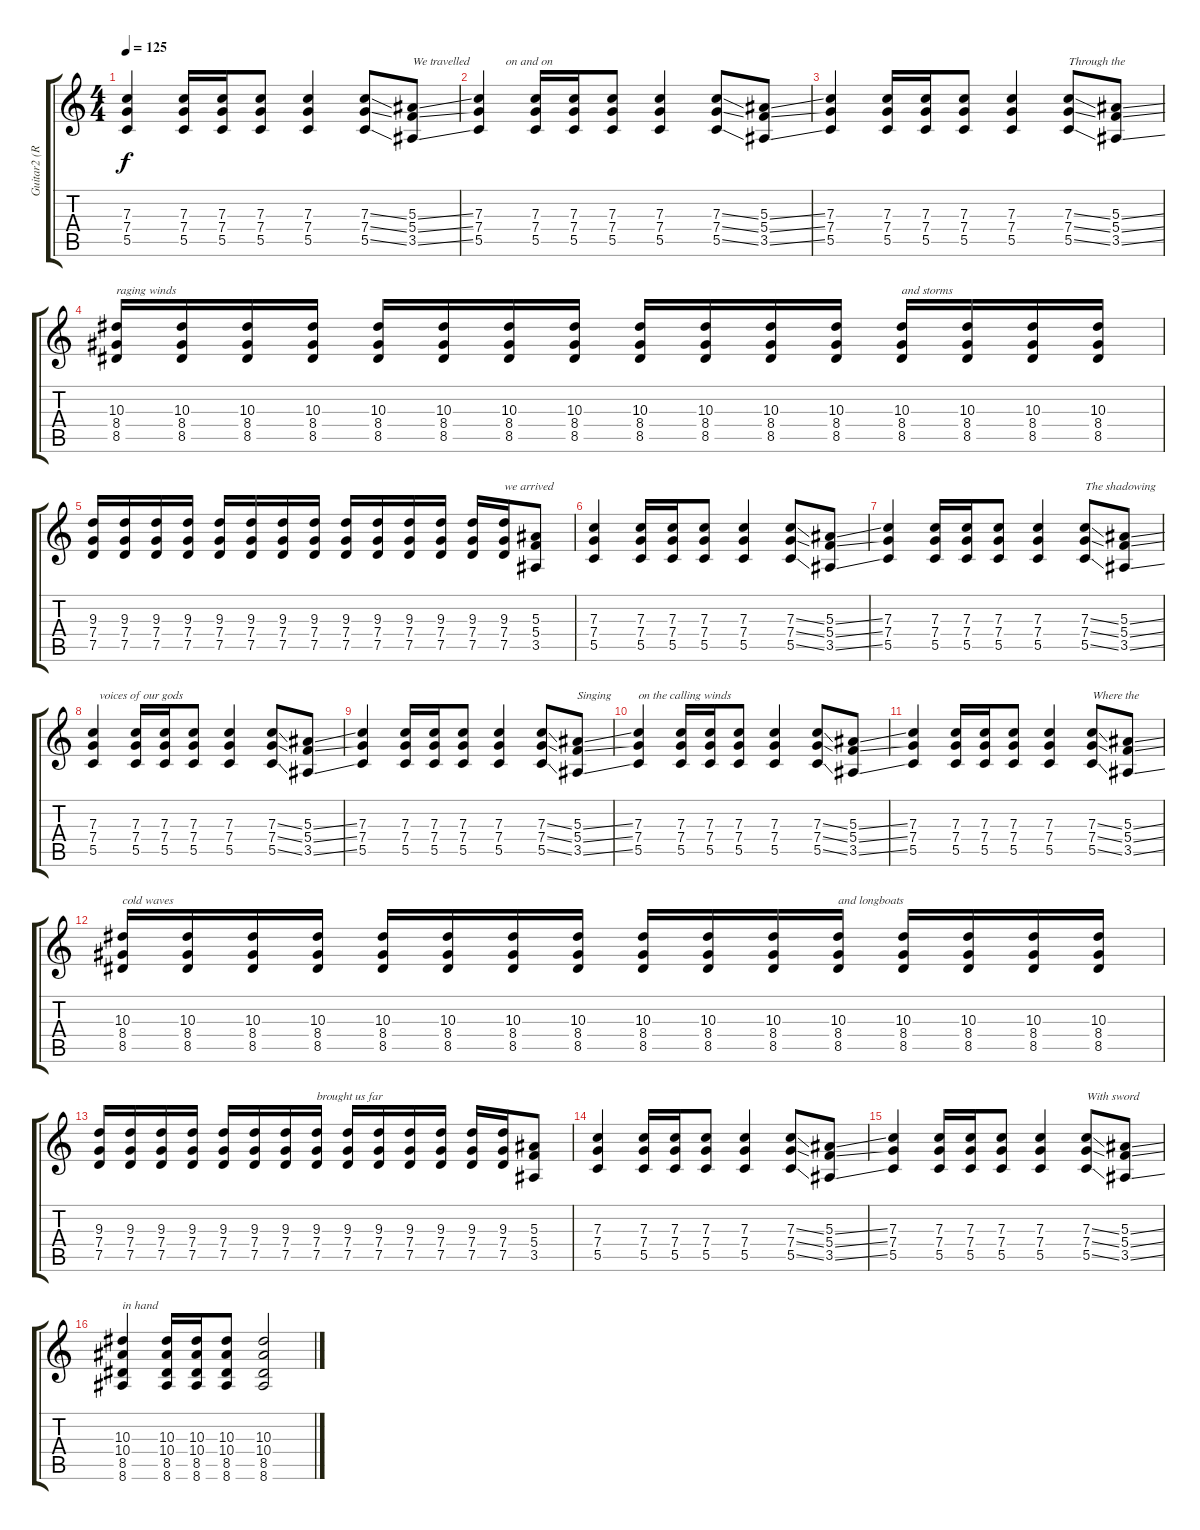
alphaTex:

\track ("Guitar2 (Rythm)" "Guitar2 (R") {instrument distortionguitar}
\staff {score tabs}
\tuning (D4 A3 F3 C3 G2 D2) {hide}
\ts (4 4)
\tempo 125
\clef g2
\ks c
(7.3 7.4 5.5).4{dy f} (7.3 7.4 5.5).16 (7.3 7.4 5.5).16 (7.3 7.4 5.5).8 (7.3 7.4 5.5).4 (7.3{ss} 7.4{ss} 5.5{ss}).8 (5.3{ss} 5.4{ss} 3.5{ss}).8{txt "We travelled"} |
(7.3 7.4 5.5).4{txt "         on and on"} (7.3 7.4 5.5).16 (7.3 7.4 5.5).16 (7.3 7.4 5.5).8 (7.3 7.4 5.5).4 (7.3{ss} 7.4{ss} 5.5{ss}).8 (5.3{ss} 5.4{ss} 3.5{ss}).8 |
(7.3 7.4 5.5).4 (7.3 7.4 5.5).16 (7.3 7.4 5.5).16 (7.3 7.4 5.5).8 (7.3 7.4 5.5).4 (7.3{ss} 7.4{ss} 5.5{ss}).8{txt "Through the"} (5.3{ss} 5.4{ss} 3.5{ss}).8 |
(10.3 8.4 8.5).16{txt "raging winds"} (10.3 8.4 8.5).16 (10.3 8.4 8.5).16 (10.3 8.4 8.5).16 (10.3 8.4 8.5).16 (10.3 8.4 8.5).16 (10.3 8.4 8.5).16 (10.3 8.4 8.5).16 (10.3 8.4 8.5).16 (10.3 8.4 8.5).16 (10.3 8.4 8.5).16 (10.3 8.4 8.5).16 (10.3 8.4 8.5).16{txt "and storms"} (10.3 8.4 8.5).16 (10.3 8.4 8.5).16 (10.3 8.4 8.5).16 |
(9.3 7.4 7.5).16 (9.3 7.4 7.5).16 (9.3 7.4 7.5).16 (9.3 7.4 7.5).16 (9.3 7.4 7.5).16 (9.3 7.4 7.5).16 (9.3 7.4 7.5).16 (9.3 7.4 7.5).16 (9.3 7.4 7.5).16 (9.3 7.4 7.5).16 (9.3 7.4 7.5).16 (9.3 7.4 7.5).16 (9.3 7.4 7.5).16 (9.3 7.4 7.5).16{txt "we arrived"} (5.3 5.4 3.5).8 |
(7.3 7.4 5.5).4 (7.3 7.4 5.5).16 (7.3 7.4 5.5).16 (7.3 7.4 5.5).8 (7.3 7.4 5.5).4 (7.3{ss} 7.4{ss} 5.5{ss}).8 (5.3{ss} 5.4{ss} 3.5{ss}).8 |
(7.3 7.4 5.5).4 (7.3 7.4 5.5).16 (7.3 7.4 5.5).16 (7.3 7.4 5.5).8 (7.3 7.4 5.5).4 (7.3{ss} 7.4{ss} 5.5{ss}).8{txt "The shadowing"} (5.3{ss} 5.4{ss} 3.5{ss}).8 |
(7.3 7.4 5.5).4{txt "  voices of our gods"} (7.3 7.4 5.5).16 (7.3 7.4 5.5).16 (7.3 7.4 5.5).8 (7.3 7.4 5.5).4 (7.3{ss} 7.4{ss} 5.5{ss}).8 (5.3{ss} 5.4{ss} 3.5{ss}).8 |
(7.3 7.4 5.5).4 (7.3 7.4 5.5).16 (7.3 7.4 5.5).16 (7.3 7.4 5.5).8 (7.3 7.4 5.5).4 (7.3{ss} 7.4{ss} 5.5{ss}).8 (5.3{ss} 5.4{ss} 3.5{ss}).8{txt "Singing"} |
(7.3 7.4 5.5).4{txt "on the calling winds"} (7.3 7.4 5.5).16 (7.3 7.4 5.5).16 (7.3 7.4 5.5).8 (7.3 7.4 5.5).4 (7.3{ss} 7.4{ss} 5.5{ss}).8 (5.3{ss} 5.4{ss} 3.5{ss}).8 |
(7.3 7.4 5.5).4 (7.3 7.4 5.5).16 (7.3 7.4 5.5).16 (7.3 7.4 5.5).8 (7.3 7.4 5.5).4 (7.3{ss} 7.4{ss} 5.5{ss}).8{txt "Where the"} (5.3{ss} 5.4{ss} 3.5{ss}).8 |
(10.3 8.4 8.5).16{txt "cold waves"} (10.3 8.4 8.5).16 (10.3 8.4 8.5).16 (10.3 8.4 8.5).16 (10.3 8.4 8.5).16 (10.3 8.4 8.5).16 (10.3 8.4 8.5).16 (10.3 8.4 8.5).16 (10.3 8.4 8.5).16 (10.3 8.4 8.5).16 (10.3 8.4 8.5).16 (10.3 8.4 8.5).16{txt "and longboats"} (10.3 8.4 8.5).16 (10.3 8.4 8.5).16 (10.3 8.4 8.5).16 (10.3 8.4 8.5).16 |
(9.3 7.4 7.5).16 (9.3 7.4 7.5).16 (9.3 7.4 7.5).16 (9.3 7.4 7.5).16 (9.3 7.4 7.5).16 (9.3 7.4 7.5).16 (9.3 7.4 7.5).16 (9.3 7.4 7.5).16{txt "brought us far"} (9.3 7.4 7.5).16 (9.3 7.4 7.5).16 (9.3 7.4 7.5).16 (9.3 7.4 7.5).16 (9.3 7.4 7.5).16 (9.3 7.4 7.5).16 (5.3 5.4 3.5).8 |
(7.3 7.4 5.5).4 (7.3 7.4 5.5).16 (7.3 7.4 5.5).16 (7.3 7.4 5.5).8 (7.3 7.4 5.5).4 (7.3{ss} 7.4{ss} 5.5{ss}).8 (5.3{ss} 5.4{ss} 3.5{ss}).8 |
(7.3 7.4 5.5).4 (7.3 7.4 5.5).16 (7.3 7.4 5.5).16 (7.3 7.4 5.5).8 (7.3 7.4 5.5).4 (7.3{ss} 7.4{ss} 5.5{ss}).8{txt "With sword"} (5.3{ss} 5.4{ss} 3.5{ss}).8 |
(10.3 10.4 8.5 8.6).4{txt "in hand"} (10.3 10.4 8.5 8.6).16 (10.3 10.4 8.5 8.6).16 (10.3 10.4 8.5 8.6).8 (10.3 10.4 8.5 8.6).2
